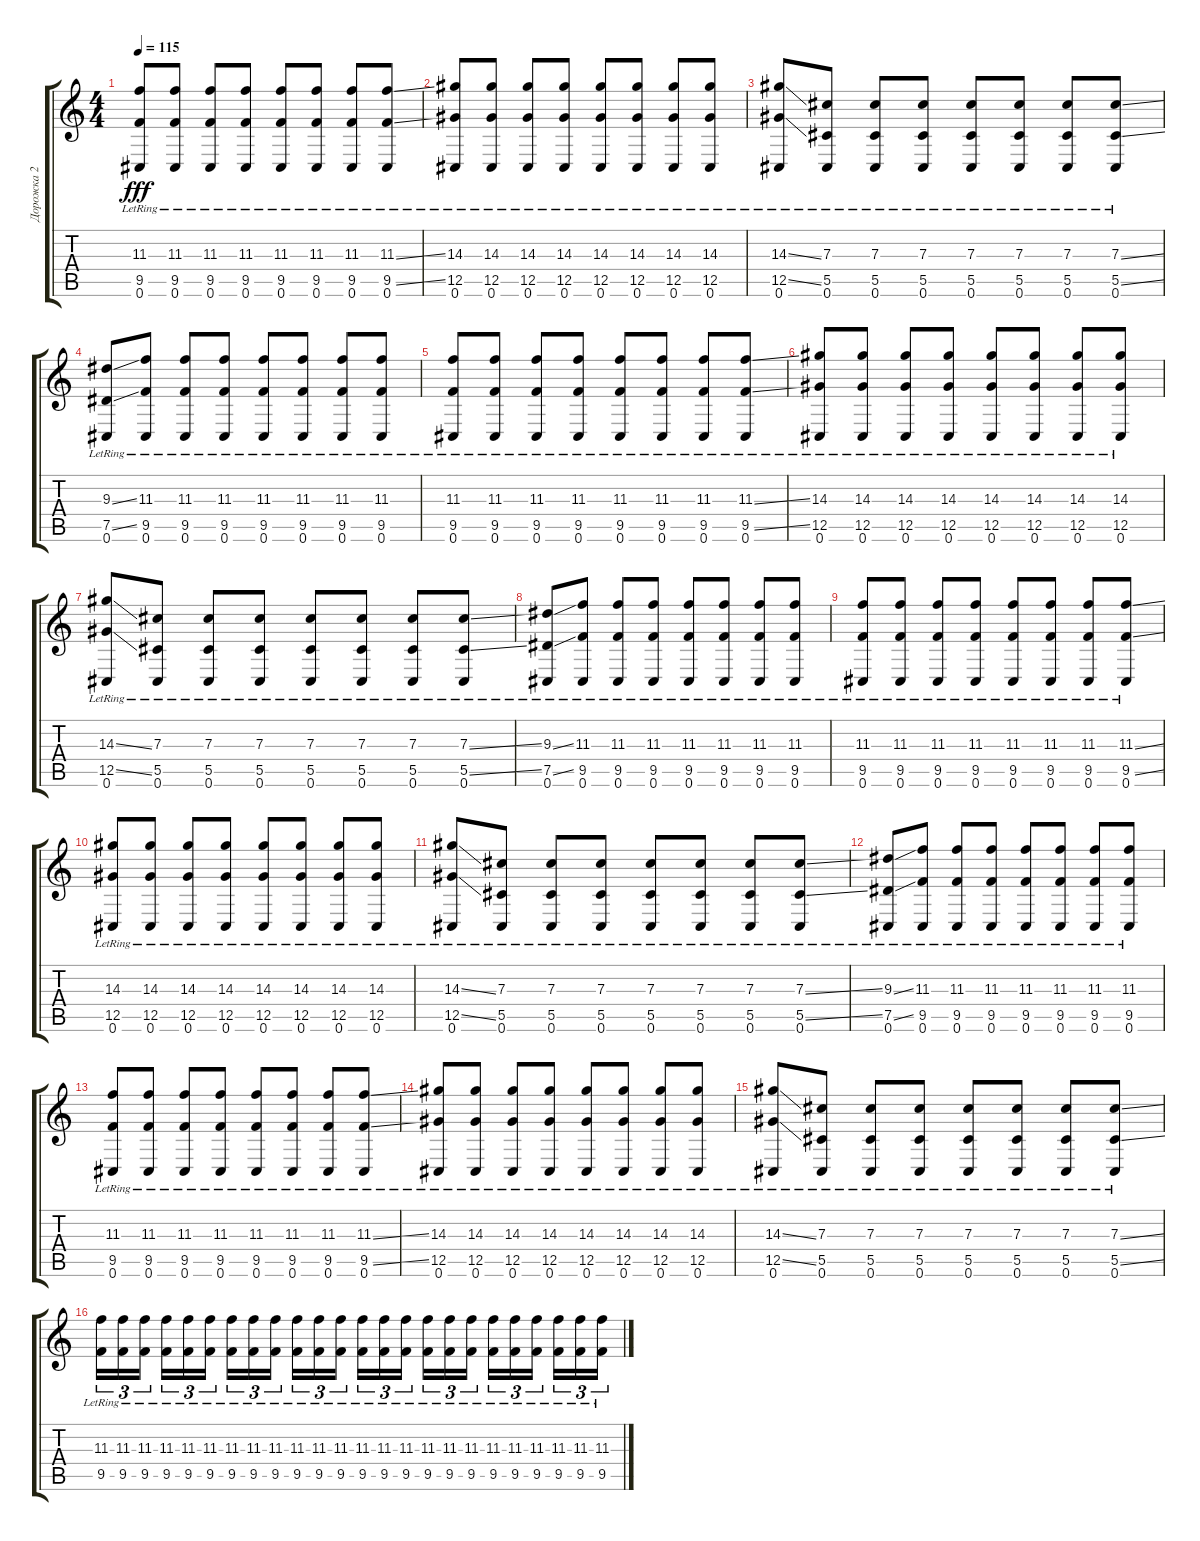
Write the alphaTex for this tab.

\track ("Дорожка 2" "Дорожка 2") {instrument electricguitarmuted}
\staff {score tabs}
\tuning (Eb4 Bb3 Gb3 Db3 Ab2 Db2) {hide}
\ts (4 4)
\tempo 115
\clef g2
\ks c
(11.3{lr} 9.5{lr} 0.6{lr}).8{dy fff} (11.3{lr} 9.5{lr} 0.6{lr}).8 (11.3{lr} 9.5{lr} 0.6{lr}).8 (11.3{lr} 9.5{lr} 0.6{lr}).8 (11.3{lr} 9.5{lr} 0.6{lr}).8 (11.3{lr} 9.5{lr} 0.6{lr}).8 (11.3{lr} 9.5{lr} 0.6{lr}).8 (11.3{ss lr} 9.5{ss lr} 0.6{lr}).8 |
(14.3{lr} 12.5{lr} 0.6{lr}).8 (14.3{lr} 12.5{lr} 0.6{lr}).8 (14.3{lr} 12.5{lr} 0.6{lr}).8 (14.3{lr} 12.5{lr} 0.6{lr}).8 (14.3{lr} 12.5{lr} 0.6{lr}).8 (14.3{lr} 12.5{lr} 0.6{lr}).8 (14.3{lr} 12.5{lr} 0.6{lr}).8 (14.3{lr} 12.5{lr} 0.6{lr}).8 |
(14.3{ss lr} 12.5{ss lr} 0.6{lr}).8 (7.3{lr} 5.5{lr} 0.6{lr}).8 (7.3{lr} 5.5{lr} 0.6{lr}).8 (7.3{lr} 5.5{lr} 0.6{lr}).8 (7.3{lr} 5.5{lr} 0.6{lr}).8 (7.3{lr} 5.5{lr} 0.6{lr}).8 (7.3{lr} 5.5{lr} 0.6{lr}).8 (7.3{ss lr} 5.5{ss lr} 0.6{lr}).8 |
(9.3{ss lr} 7.5{ss lr} 0.6{lr}).8 (11.3{lr} 9.5{lr} 0.6{lr}).8 (11.3{lr} 9.5{lr} 0.6{lr}).8 (11.3{lr} 9.5{lr} 0.6{lr}).8 (11.3{lr} 9.5{lr} 0.6{lr}).8 (11.3{lr} 9.5{lr} 0.6{lr}).8 (11.3{lr} 9.5{lr} 0.6{lr}).8 (11.3{lr} 9.5{lr} 0.6{lr}).8 |
(11.3{lr} 9.5{lr} 0.6{lr}).8 (11.3{lr} 9.5{lr} 0.6{lr}).8 (11.3{lr} 9.5{lr} 0.6{lr}).8 (11.3{lr} 9.5{lr} 0.6{lr}).8 (11.3{lr} 9.5{lr} 0.6{lr}).8 (11.3{lr} 9.5{lr} 0.6{lr}).8 (11.3{lr} 9.5{lr} 0.6{lr}).8 (11.3{ss lr} 9.5{ss lr} 0.6{lr}).8 |
(14.3{lr} 12.5{lr} 0.6{lr}).8 (14.3{lr} 12.5{lr} 0.6{lr}).8 (14.3{lr} 12.5{lr} 0.6{lr}).8 (14.3{lr} 12.5{lr} 0.6{lr}).8 (14.3{lr} 12.5{lr} 0.6{lr}).8 (14.3{lr} 12.5{lr} 0.6{lr}).8 (14.3{lr} 12.5{lr} 0.6{lr}).8 (14.3{lr} 12.5{lr} 0.6{lr}).8 |
(14.3{ss lr} 12.5{ss lr} 0.6{lr}).8 (7.3{lr} 5.5{lr} 0.6{lr}).8 (7.3{lr} 5.5{lr} 0.6{lr}).8 (7.3{lr} 5.5{lr} 0.6{lr}).8 (7.3{lr} 5.5{lr} 0.6{lr}).8 (7.3{lr} 5.5{lr} 0.6{lr}).8 (7.3{lr} 5.5{lr} 0.6{lr}).8 (7.3{ss lr} 5.5{ss lr} 0.6{lr}).8 |
(9.3{ss lr} 7.5{ss lr} 0.6{lr}).8 (11.3{lr} 9.5{lr} 0.6{lr}).8 (11.3{lr} 9.5{lr} 0.6{lr}).8 (11.3{lr} 9.5{lr} 0.6{lr}).8 (11.3{lr} 9.5{lr} 0.6{lr}).8 (11.3{lr} 9.5{lr} 0.6{lr}).8 (11.3{lr} 9.5{lr} 0.6{lr}).8 (11.3{lr} 9.5{lr} 0.6{lr}).8 |
(11.3{lr} 9.5{lr} 0.6{lr}).8 (11.3{lr} 9.5{lr} 0.6{lr}).8 (11.3{lr} 9.5{lr} 0.6{lr}).8 (11.3{lr} 9.5{lr} 0.6{lr}).8 (11.3{lr} 9.5{lr} 0.6{lr}).8 (11.3{lr} 9.5{lr} 0.6{lr}).8 (11.3{lr} 9.5{lr} 0.6{lr}).8 (11.3{ss lr} 9.5{ss lr} 0.6{lr}).8 |
(14.3{lr} 12.5{lr} 0.6{lr}).8 (14.3{lr} 12.5{lr} 0.6{lr}).8 (14.3{lr} 12.5{lr} 0.6{lr}).8 (14.3{lr} 12.5{lr} 0.6{lr}).8 (14.3{lr} 12.5{lr} 0.6{lr}).8 (14.3{lr} 12.5{lr} 0.6{lr}).8 (14.3{lr} 12.5{lr} 0.6{lr}).8 (14.3{lr} 12.5{lr} 0.6{lr}).8 |
(14.3{ss lr} 12.5{ss lr} 0.6{lr}).8 (7.3{lr} 5.5{lr} 0.6{lr}).8 (7.3{lr} 5.5{lr} 0.6{lr}).8 (7.3{lr} 5.5{lr} 0.6{lr}).8 (7.3{lr} 5.5{lr} 0.6{lr}).8 (7.3{lr} 5.5{lr} 0.6{lr}).8 (7.3{lr} 5.5{lr} 0.6{lr}).8 (7.3{ss lr} 5.5{ss lr} 0.6{lr}).8 |
(9.3{ss lr} 7.5{ss lr} 0.6{lr}).8 (11.3{lr} 9.5{lr} 0.6{lr}).8 (11.3{lr} 9.5{lr} 0.6{lr}).8 (11.3{lr} 9.5{lr} 0.6{lr}).8 (11.3{lr} 9.5{lr} 0.6{lr}).8 (11.3{lr} 9.5{lr} 0.6{lr}).8 (11.3{lr} 9.5{lr} 0.6{lr}).8 (11.3{lr} 9.5{lr} 0.6{lr}).8 |
(11.3{lr} 9.5{lr} 0.6{lr}).8 (11.3{lr} 9.5{lr} 0.6{lr}).8 (11.3{lr} 9.5{lr} 0.6{lr}).8 (11.3{lr} 9.5{lr} 0.6{lr}).8 (11.3{lr} 9.5{lr} 0.6{lr}).8 (11.3{lr} 9.5{lr} 0.6{lr}).8 (11.3{lr} 9.5{lr} 0.6{lr}).8 (11.3{ss lr} 9.5{ss lr} 0.6{lr}).8 |
(14.3{lr} 12.5{lr} 0.6{lr}).8 (14.3{lr} 12.5{lr} 0.6{lr}).8 (14.3{lr} 12.5{lr} 0.6{lr}).8 (14.3{lr} 12.5{lr} 0.6{lr}).8 (14.3{lr} 12.5{lr} 0.6{lr}).8 (14.3{lr} 12.5{lr} 0.6{lr}).8 (14.3{lr} 12.5{lr} 0.6{lr}).8 (14.3{lr} 12.5{lr} 0.6{lr}).8 |
(14.3{ss lr} 12.5{ss lr} 0.6{lr}).8 (7.3{lr} 5.5{lr} 0.6{lr}).8 (7.3{lr} 5.5{lr} 0.6{lr}).8 (7.3{lr} 5.5{lr} 0.6{lr}).8 (7.3{lr} 5.5{lr} 0.6{lr}).8 (7.3{lr} 5.5{lr} 0.6{lr}).8 (7.3{lr} 5.5{lr} 0.6{lr}).8 (7.3{ss lr} 5.5{ss lr} 0.6{lr}).8 |
(11.3{lr} 9.5{lr}).16{tu (3 2)} (11.3{lr} 9.5{lr}).16{tu (3 2)} (11.3{lr} 9.5{lr}).16{tu (3 2) beam splitsecondary} (11.3{lr} 9.5{lr}).16{tu (3 2)} (11.3{lr} 9.5{lr}).16{tu (3 2)} (11.3{lr} 9.5{lr}).16{tu (3 2)} (11.3{lr} 9.5{lr}).16{tu (3 2)} (11.3{lr} 9.5{lr}).16{tu (3 2)} (11.3{lr} 9.5{lr}).16{tu (3 2) beam splitsecondary} (11.3{lr} 9.5{lr}).16{tu (3 2)} (11.3{lr} 9.5{lr}).16{tu (3 2)} (11.3{lr} 9.5{lr}).16{tu (3 2)} (11.3{lr} 9.5{lr}).16{tu (3 2)} (11.3{lr} 9.5{lr}).16{tu (3 2)} (11.3{lr} 9.5{lr}).16{tu (3 2) beam splitsecondary} (11.3{lr} 9.5{lr}).16{tu (3 2)} (11.3{lr} 9.5{lr}).16{tu (3 2)} (11.3{lr} 9.5{lr}).16{tu (3 2)} (11.3{lr} 9.5{lr}).16{tu (3 2)} (11.3{lr} 9.5{lr}).16{tu (3 2)} (11.3{lr} 9.5{lr}).16{tu (3 2) beam splitsecondary} (11.3{lr} 9.5{lr}).16{tu (3 2)} (11.3{lr} 9.5{lr}).16{tu (3 2)} (11.3{lr} 9.5{lr}).16{tu (3 2)}
